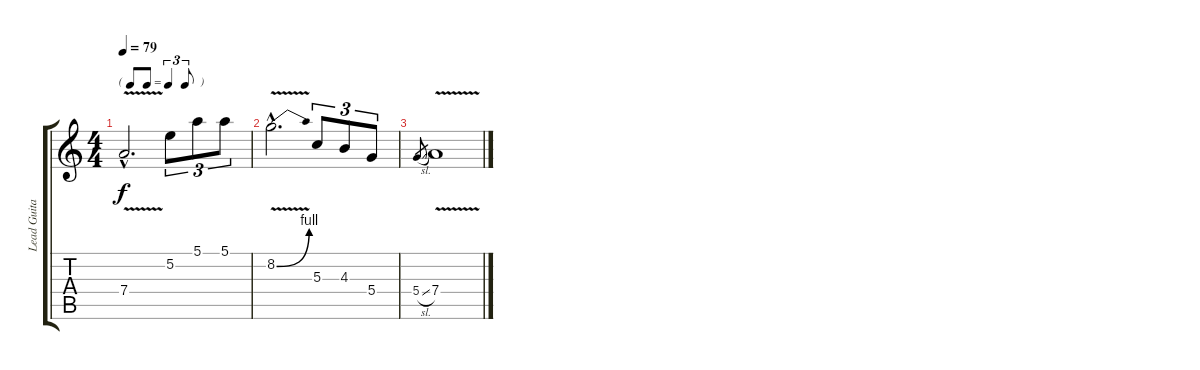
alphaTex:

\track ("Lead Guitar" "Lead Guita") {instrument overdrivenguitar}
\staff {score tabs}
\tuning (E4 B3 G3 D3 A2 E2) {hide}
\ts (4 4)
\tf triplet8th
\tempo 79
\clef g2
\ks c
7.4{v hac}.2{d dy f} 5.2.8{tu (3 2)} 5.1.8{tu (3 2)} 5.1.8{tu (3 2)} |
8.2{be (bend 0 0 60 4) v hac}.2{d} 5.3.8{tu (3 2)} 4.3.8{tu (3 2)} 5.4.8{tu (3 2)} |
5.4{sl}.8{gr} 7.4{v}.1
